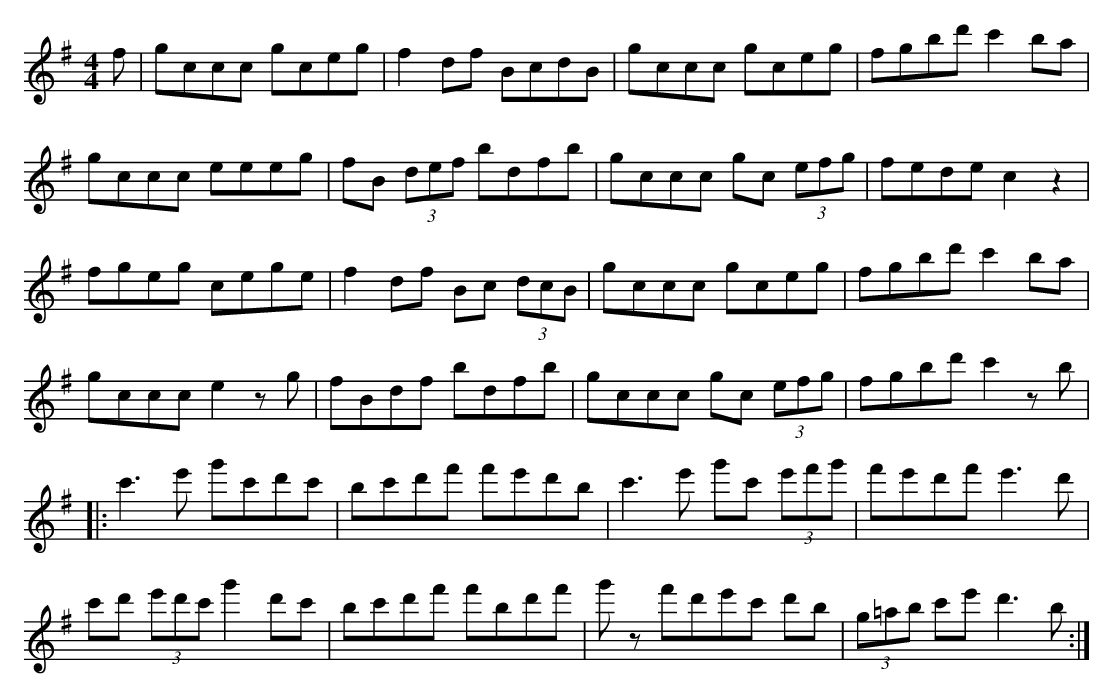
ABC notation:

X:1
M:4/4
K:Emin
f|gccc gceg|f2df BcdB|gccc gceg|fgbd' c'2ba|
gccc eeeg|fB (3def bdfb|gccc gc (3efg|fede c2z2|
fgeg cege|f2df Bc (3dcB|gccc gceg|fgbd' c'2 ba|
gccc e2zg|fBdf bdfb|gccc gc (3efg|fgbd' c'2 zb|
|:c'3e' g'c'd'c'|bc'd'f' f'e'd'b|c'3e' g'c' (3e'f'g'|f'e'd'f' e'3 d'|
c'd' (3e'd'c' g'2 d'c'|bc'd'f' f'bd'f'|g'z f'd'e'c' d'b|(3g=ab c'e'd'3b:|
